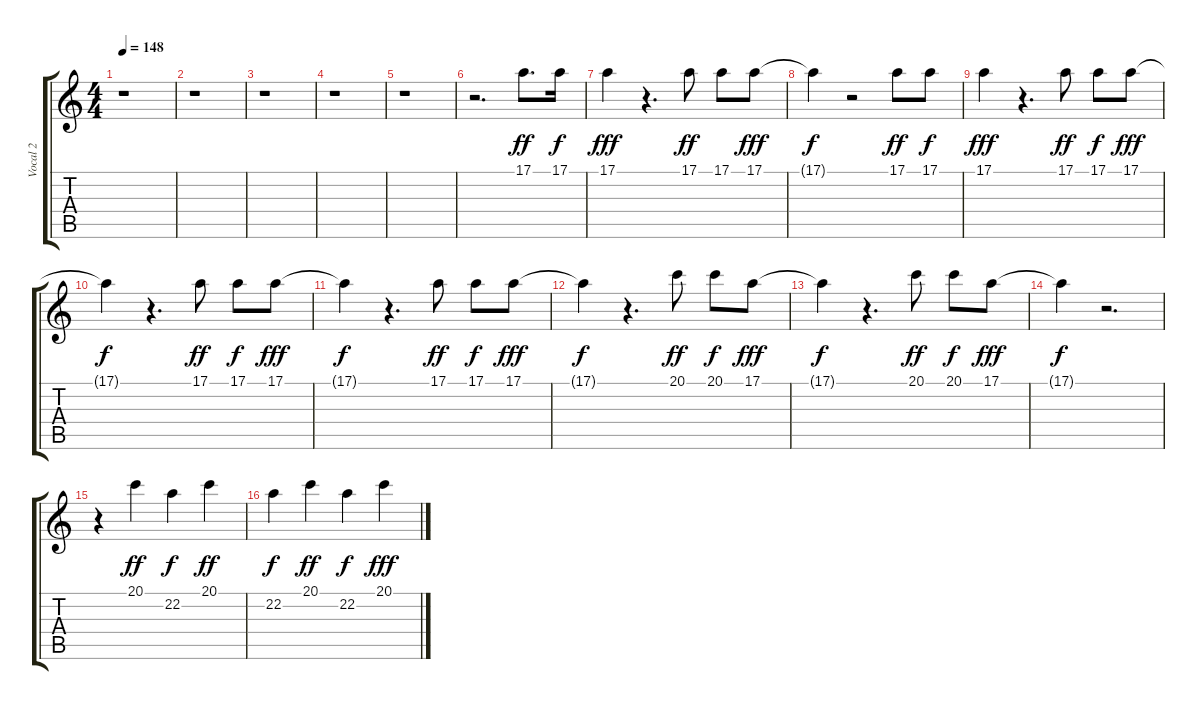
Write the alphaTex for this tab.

\track ("Vocal 2" "Vocal 2") {instrument piccolo}
\staff {score tabs}
\tuning (E4 B3 G3 D3 A2 E2) {hide}
\ts (4 4)
\tempo 148
\clef g2
\ks c
r.1{dy f} |
r.1 |
r.1 |
r.1 |
r.1 |
r.2{d} 17.1.8{d dy ff volume 15} 17.1.16{dy f} |
17.1.4{dy fff} r.4{d} 17.1.8{dy ff} 17.1.8 17.1.8{dy fff} |
17.1{t}.4{dy f} r.2 17.1.8{dy ff} 17.1.8{dy f} |
17.1.4{dy fff} r.4{d} 17.1.8{dy ff} 17.1.8{dy f} 17.1.8{dy fff} |
17.1{t}.4{dy f} r.4{d} 17.1.8{dy ff} 17.1.8{dy f} 17.1.8{dy fff} |
17.1{t}.4{dy f} r.4{d} 17.1.8{dy ff} 17.1.8{dy f} 17.1.8{dy fff} |
17.1{t}.4{dy f} r.4{d} 20.1.8{dy ff} 20.1.8{dy f} 17.1.8{dy fff} |
17.1{t}.4{dy f} r.4{d} 20.1.8{dy ff} 20.1.8{dy f} 17.1.8{dy fff} |
17.1{t}.4{dy f} r.2{d} |
r.4 20.1.4{dy ff} 22.2.4{dy f} 20.1.4{dy ff} |
22.2.4{dy f} 20.1.4{dy ff} 22.2.4{dy f} 20.1.4{dy fff}
